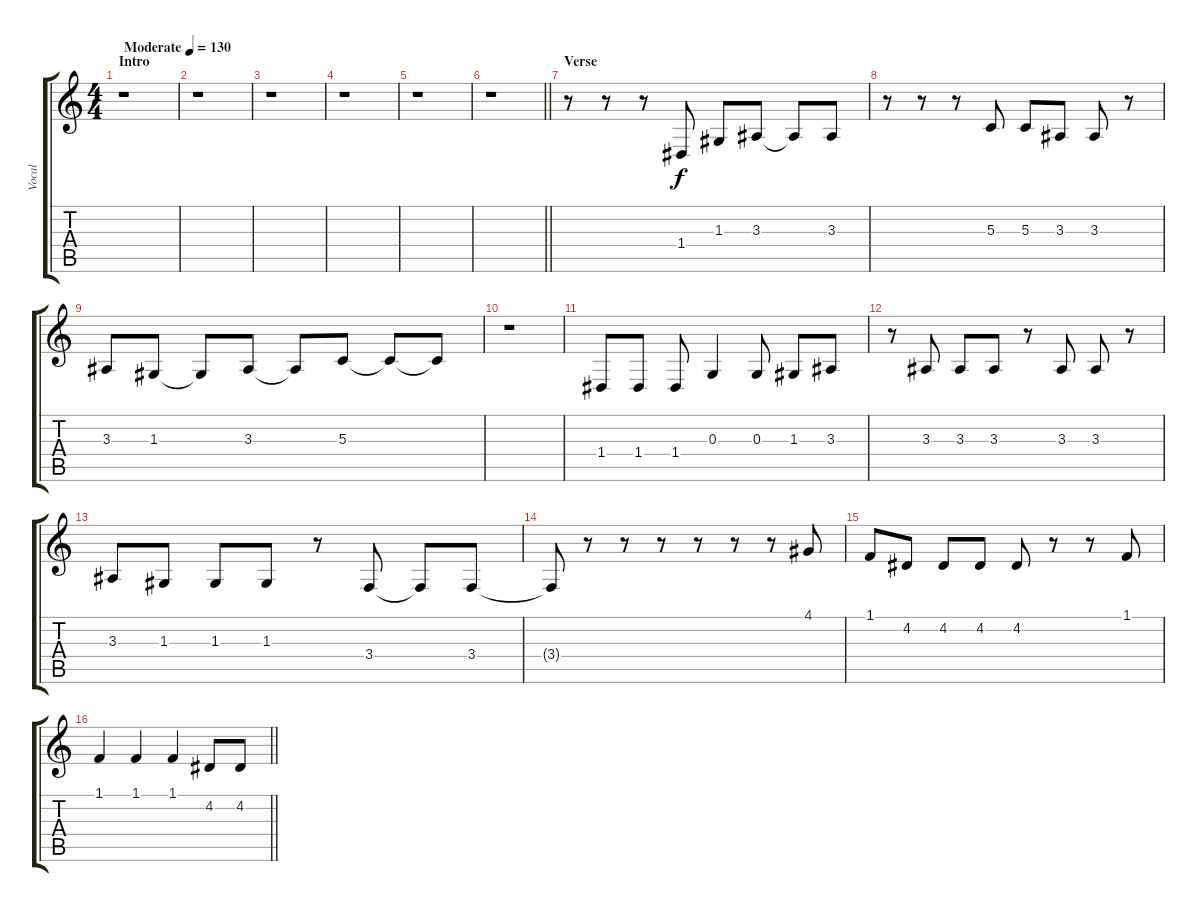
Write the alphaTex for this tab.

\track ("Vocal" "Vocal") {instrument tangoaccordion}
\staff {score tabs}
\tuning (E4 B3 G3 D3 A2 E2) {hide}
\ts (4 4)
\section ("" "Intro")
\tempo (130 "Moderate")
\clef g2
\ks c
r.1{dy f instrument tangoaccordion} |
r.1 |
r.1 |
r.1 |
r.1 |
\barLineRight lightlight
r.1 |
\section ("" "Verse")
r.8 r.8 r.8 1.4.8 1.3.8 3.3.8 3.3{t}.8 3.3.8 |
r.8 r.8 r.8 5.3.8 5.3.8 3.3.8 3.3.8 r.8 |
3.3.8 1.3.8 1.3{t}.8 3.3.8 3.3{t}.8 5.3.8 5.3{t}.8 5.3{t}.8 |
r.1 |
1.4.8 1.4.8 1.4.8 0.3.4 0.3.8 1.3.8 3.3.8 |
r.8 3.3.8 3.3.8 3.3.8 r.8 3.3.8 3.3.8 r.8 |
3.3.8 1.3.8 1.3.8 1.3.8 r.8 3.4.8 3.4{t}.8 3.4.8 |
3.4{t}.8 r.8 r.8 r.8 r.8 r.8 r.8 4.1.8 |
1.1.8 4.2.8 4.2.8 4.2.8 4.2.8 r.8 r.8 1.1.8 |
\barLineRight lightlight
1.1.4 1.1.4 1.1.4 4.2.8 4.2.8
